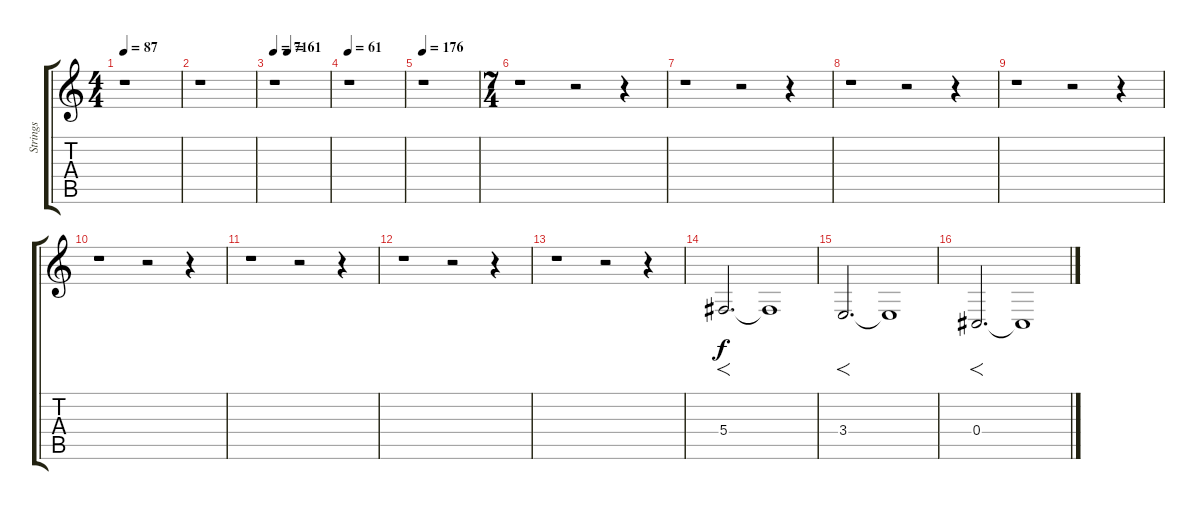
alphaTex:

\track ("Strings" "Strings") {instrument stringensemble1}
\staff {score tabs}
\tuning (Eb4 Bb3 Gb3 Db3 Ab2 Db2) {hide}
\ts (4 4)
\tempo 87
\clef g2
\ks c
r.1{dy f} |
r.1 |
\tempo 71
\tempo (61 0.25)
r.1 |
\tempo 61
r.1 |
\tempo 176
r.1 |
\ts (7 4)
r.1 r.2 r.4 |
r.1 r.2 r.4 |
r.1 r.2 r.4 |
r.1 r.2 r.4 |
r.1 r.2 r.4 |
r.1 r.2 r.4 |
r.1 r.2 r.4 |
r.1 r.2 r.4 |
5.4.2{f d} 5.4{t}.1 |
3.4.2{f d} 3.4{t}.1 |
0.4.2{f d} 0.4{t}.1
